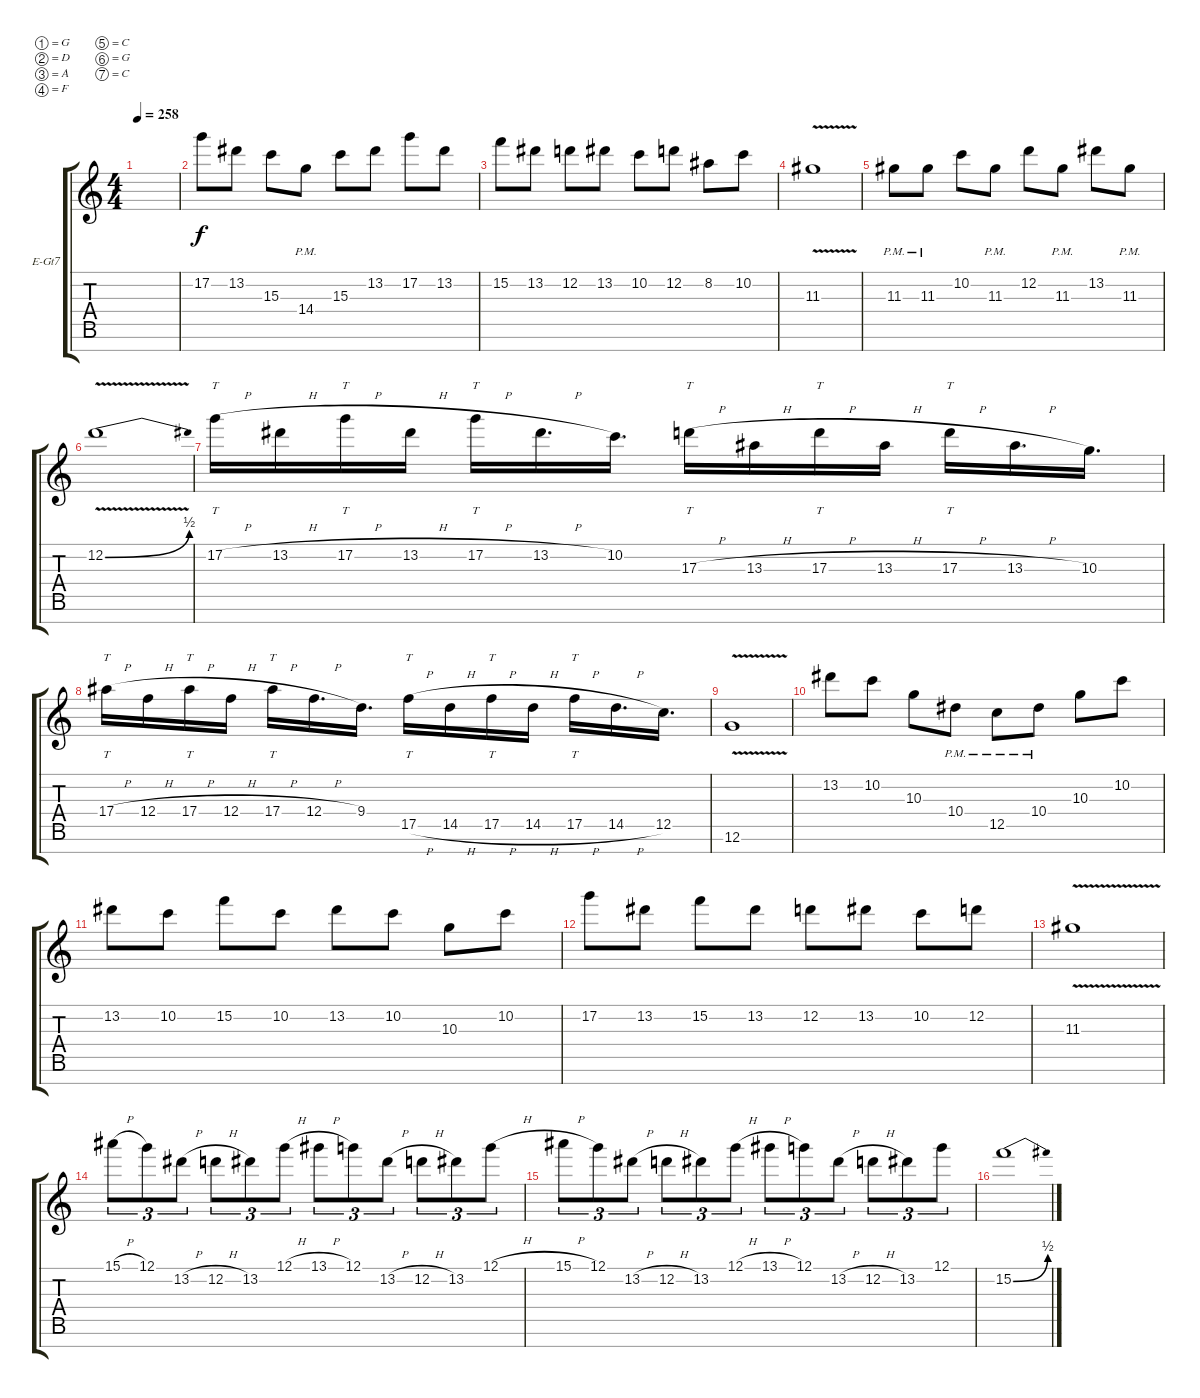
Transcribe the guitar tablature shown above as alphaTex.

\defaultSystemsLayout 4
\bracketExtendMode groupsimilarinstruments
\firstSystemTrackNameOrientation horizontal
\otherSystemsTrackNameOrientation horizontal
\track ("Electric Guitar" "E-Gt7") {instrument distortionguitar}
\staff {score tabs}
\tuning (G4 D4 A3 F3 C3 G2 C2)
\ts (4 4)
\tempo 258
\clef g2
\ks c
|
17.2.8 13.2.8 15.3.8 14.4{pm}.8 15.3.8 13.2.8 17.2.8 13.2.8 |
15.2.8 13.2.8 12.2.8 13.2.8 10.2.8 12.2.8 8.2.8 10.2.8 |
11.3{v}.1 |
11.3{pm}.8 11.3{pm}.8 10.2.8 11.3{pm}.8 12.2.8 11.3{pm}.8 13.2.8 11.3{pm}.8 |
12.2{be (bend 0 0 60 2) v}.1 |
17.2{h}.16{tt} 13.2{h}.16 17.2{h}.16{tt} 13.2{h}.16 17.2{h}.16{tt} 13.2{h}.16{d} 10.2.16{d} 17.3{h}.16{tt} 13.3{h}.16 17.3{h}.16{tt} 13.3{h}.16 17.3{h}.16{tt} 13.3{h}.16{d} 10.3.16{d} |
17.4{h}.16{tt} 12.4{h}.16 17.4{h}.16{tt} 12.4{h}.16 17.4{h}.16{tt} 12.4{h}.16{d} 9.4.16{d} 17.5{h}.16{tt} 14.5{h}.16 17.5{h}.16{tt} 14.5{h}.16 17.5{h}.16{tt} 14.5{h}.16{d} 12.5.16{d} |
12.6{v}.1 |
13.2.8 10.2.8 10.3.8 10.4{pm}.8 12.5{pm}.8 10.4{pm}.8 10.3.8 10.2.8 |
13.2.8 10.2.8 15.2.8 10.2.8 13.2.8 10.2.8 10.3.8 10.2.8 |
17.2.8 13.2.8 15.2.8 13.2.8 12.2.8 13.2.8 10.2.8 12.2.8 |
11.3{v}.1 |
15.1{h}.8{tu (3 2)} 12.1.8{tu (3 2)} 13.2{h}.8{tu (3 2)} 12.2{h}.8{tu (3 2)} 13.2.8{tu (3 2)} 12.1{h}.8{tu (3 2)} 13.1{h}.8{tu (3 2)} 12.1.8{tu (3 2)} 13.2{h}.8{tu (3 2)} 12.2{h}.8{tu (3 2)} 13.2.8{tu (3 2)} 12.1{h}.8{tu (3 2)} |
15.1{h}.8{tu (3 2)} 12.1.8{tu (3 2)} 13.2{h}.8{tu (3 2)} 12.2{h}.8{tu (3 2)} 13.2.8{tu (3 2)} 12.1{h}.8{tu (3 2)} 13.1{h}.8{tu (3 2)} 12.1.8{tu (3 2)} 13.2{h}.8{tu (3 2)} 12.2{h}.8{tu (3 2)} 13.2.8{tu (3 2)} 12.1.8{tu (3 2)} |
15.2{be (bend 0 0 60 2)}.1
